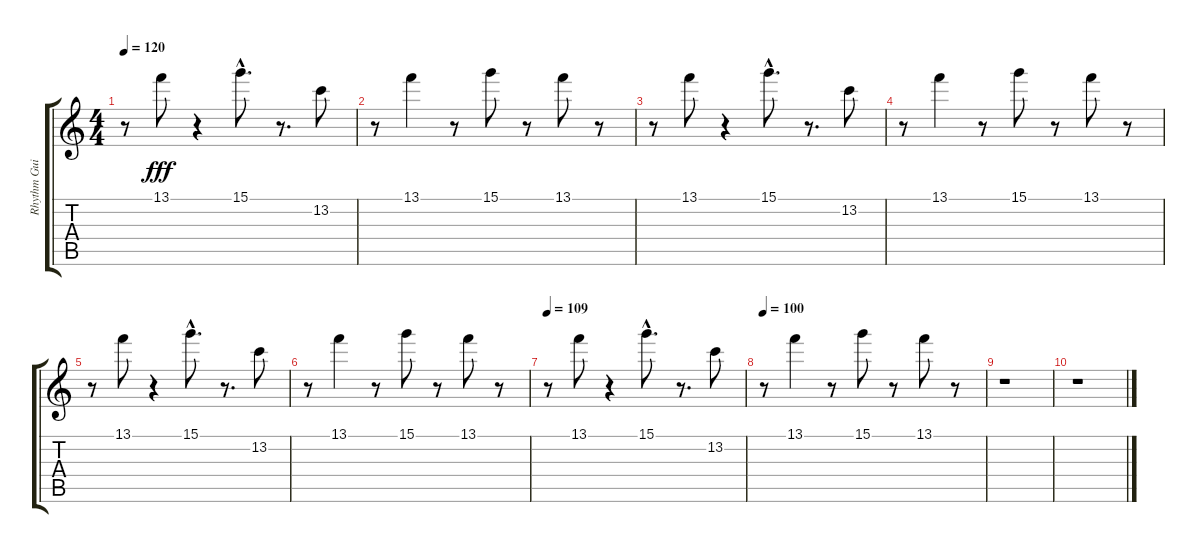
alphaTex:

\track ("Rhythm Guitar" "Rhythm Gui") {instrument acousticguitarnylon}
\staff {score tabs}
\tuning (E4 B3 G3 D3 A2 E2) {hide}
\ts (4 4)
\tempo 120
\clef g2
\ks c
r.8{dy f} 13.1.8{dy fff} r.4 15.1{hac}.8{d} r.8{d} 13.2.8 |
r.8 13.1.4 r.8 15.1.8 r.8 13.1.8 r.8 |
r.8 13.1.8 r.4 15.1{hac}.8{d} r.8{d} 13.2.8 |
r.8 13.1.4 r.8 15.1.8 r.8 13.1.8 r.8 |
r.8 13.1.8 r.4 15.1{hac}.8{d} r.8{d} 13.2.8 |
r.8 13.1.4 r.8 15.1.8 r.8 13.1.8 r.8 |
\tempo 109
r.8 13.1.8 r.4 15.1{hac}.8{d} r.8{d} 13.2.8 |
\tempo 100
r.8 13.1.4 r.8 15.1.8 r.8 13.1.8 r.8 |
r.1 |
r.1
